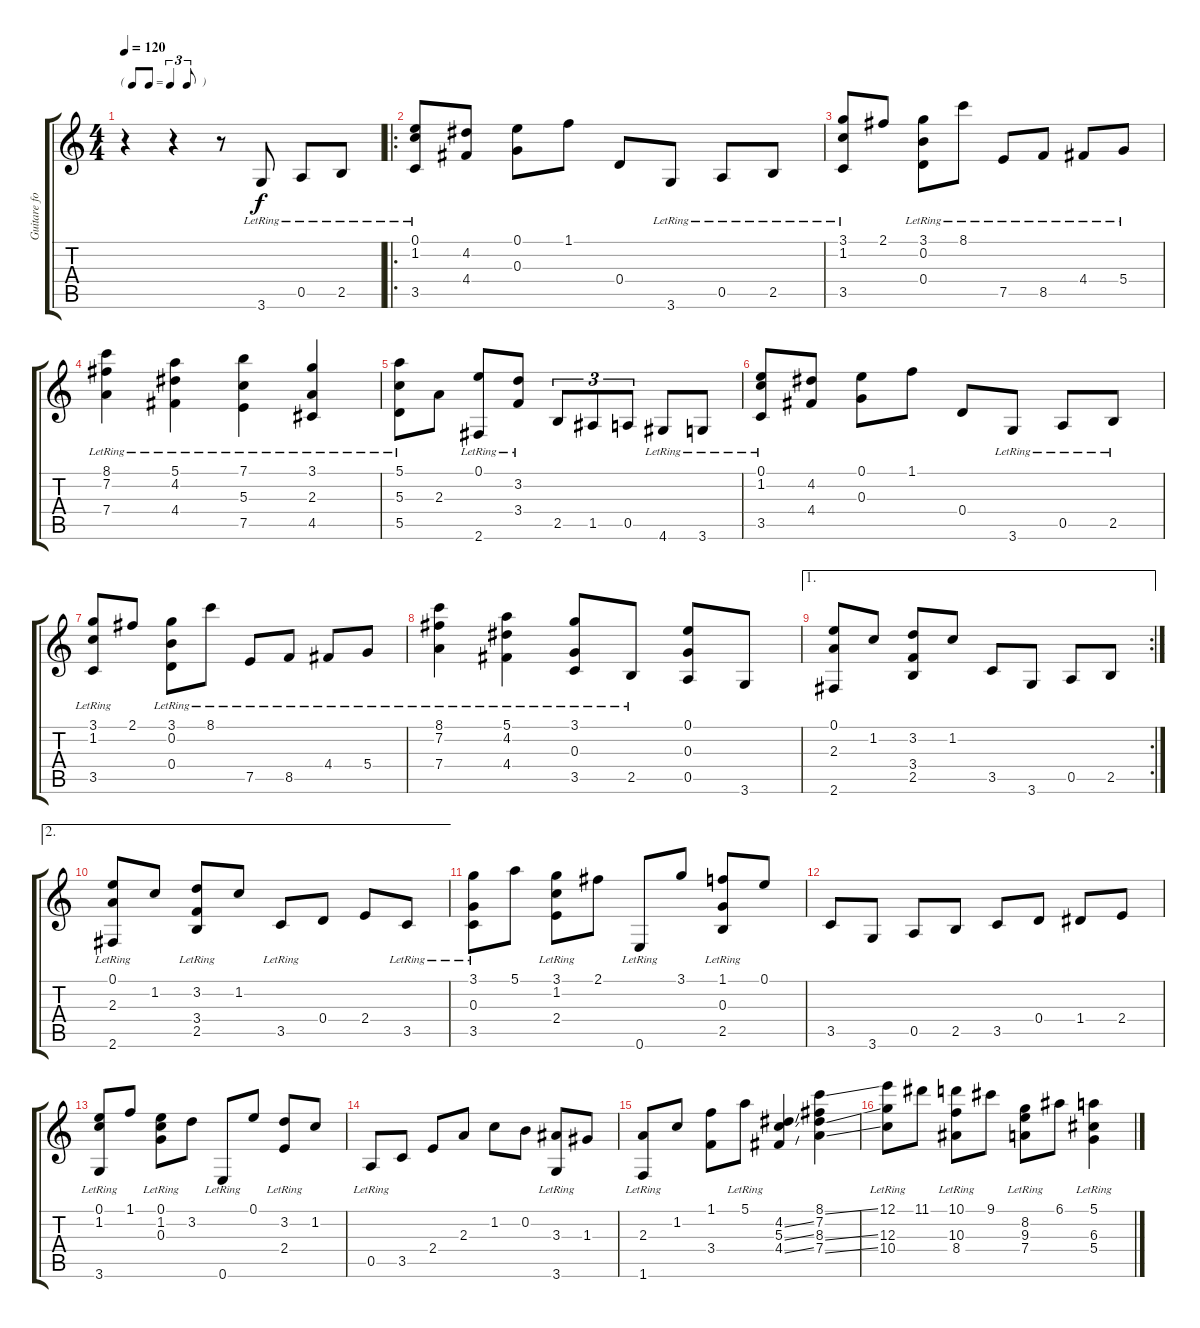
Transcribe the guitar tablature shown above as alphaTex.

\track ("Guitare folk" "Guitare fo") {instrument acousticguitarsteel}
\staff {score tabs}
\tuning (E4 B3 G3 D3 A2 E2) {hide}
\ts (4 4)
\tf triplet8th
\tempo 120
\clef g2
\ks c
r.4{dy f instrument acousticguitarsteel} r.4 r.8 3.6{lr}.8 0.5{lr}.8 2.5{lr}.8 |
\ro
(0.1 1.2 3.5{lr}).8 (4.2 4.4).8 (0.1 0.3).8 1.1.8 0.4.8 3.6{lr}.8 0.5{lr}.8 2.5{lr}.8 |
(3.1 1.2 3.5{lr}).8 2.1.8 (3.1 0.2 0.4{lr}).8 8.1{lr}.8 7.5{lr}.8 8.5{lr}.8 4.4{lr}.8 5.4{lr}.8 |
(8.1 7.2 7.4{lr}).4 (5.1 4.2 4.4{lr}).4 (7.1 5.3 7.5{lr}).4 (3.1 2.3 4.5{lr}).4 |
(5.1 5.3 5.5{lr}).8 2.3.8 (0.1 2.6{lr}).8 (3.2 3.4{lr}).8 2.5.8{tu (3 2)} 1.5.8{tu (3 2)} 0.5.8{tu (3 2)} 4.6{lr}.8 3.6{lr}.8 |
(0.1 1.2 3.5{lr}).8 (4.2 4.4).8 (0.1 0.3).8 1.1.8 0.4.8 3.6{lr}.8 0.5{lr}.8 2.5{lr}.8 |
(3.1 1.2 3.5{lr}).8 2.1.8 (3.1 0.2 0.4{lr}).8 8.1{lr}.8 7.5{lr}.8 8.5{lr}.8 4.4{lr}.8 5.4{lr}.8 |
(8.1 7.2 7.4{lr}).4 (5.1 4.2 4.4{lr}).4 (3.1 0.3 3.5{lr}).8 2.5{lr}.8 (0.1 0.3 0.5).8 3.6.8 |
\ae 1
\rc 2
(0.1 2.3 2.6).8 1.2.8 (3.2 3.4 2.5).8 1.2.8 3.5.8 3.6.8 0.5.8 2.5.8 |
\ae 2
(0.1 2.3 2.6{lr}).8 1.2.8 (3.2 3.4 2.5{lr}).8 1.2.8 3.5{lr}.8 0.4.8 2.4.8 3.5{lr}.8 |
(3.1 0.3 3.5{lr}).8 5.1.8 (3.1 1.2 2.4{lr}).8 2.1.8 0.6{lr}.8 3.1.8 (1.1 0.3 2.5{lr}).8 0.1.8 |
3.5.8 3.6.8 0.5.8 2.5.8 3.5.8 0.4.8 1.4.8 2.4.8 |
(0.1 1.2 3.6{lr}).8 1.1.8 (0.1 1.2 0.3{lr}).8 3.2.8 0.6{lr}.8 0.1.8 (3.2 2.4{lr}).8 1.2.8 |
0.5{lr}.8 3.5.8 2.4.8 2.3.8 1.2.8 0.2.8 (3.3 3.6{lr}).8 1.3.8 |
(2.3 1.6{lr}).8 1.2.8 (1.1 3.4).8 5.1{lr}.8 (4.2{ss} 5.3{ss} 4.4{ss}).4 (8.1{ss} 7.2 8.3{ss} 7.4{ss}).4 |
(12.1 12.3 10.4{lr}).8 11.1.8 (10.1 10.3 8.4{lr}).8 9.1.8 (8.2 9.3 7.4{lr}).8 6.1.8 (5.1 6.3 5.4{lr}).4
